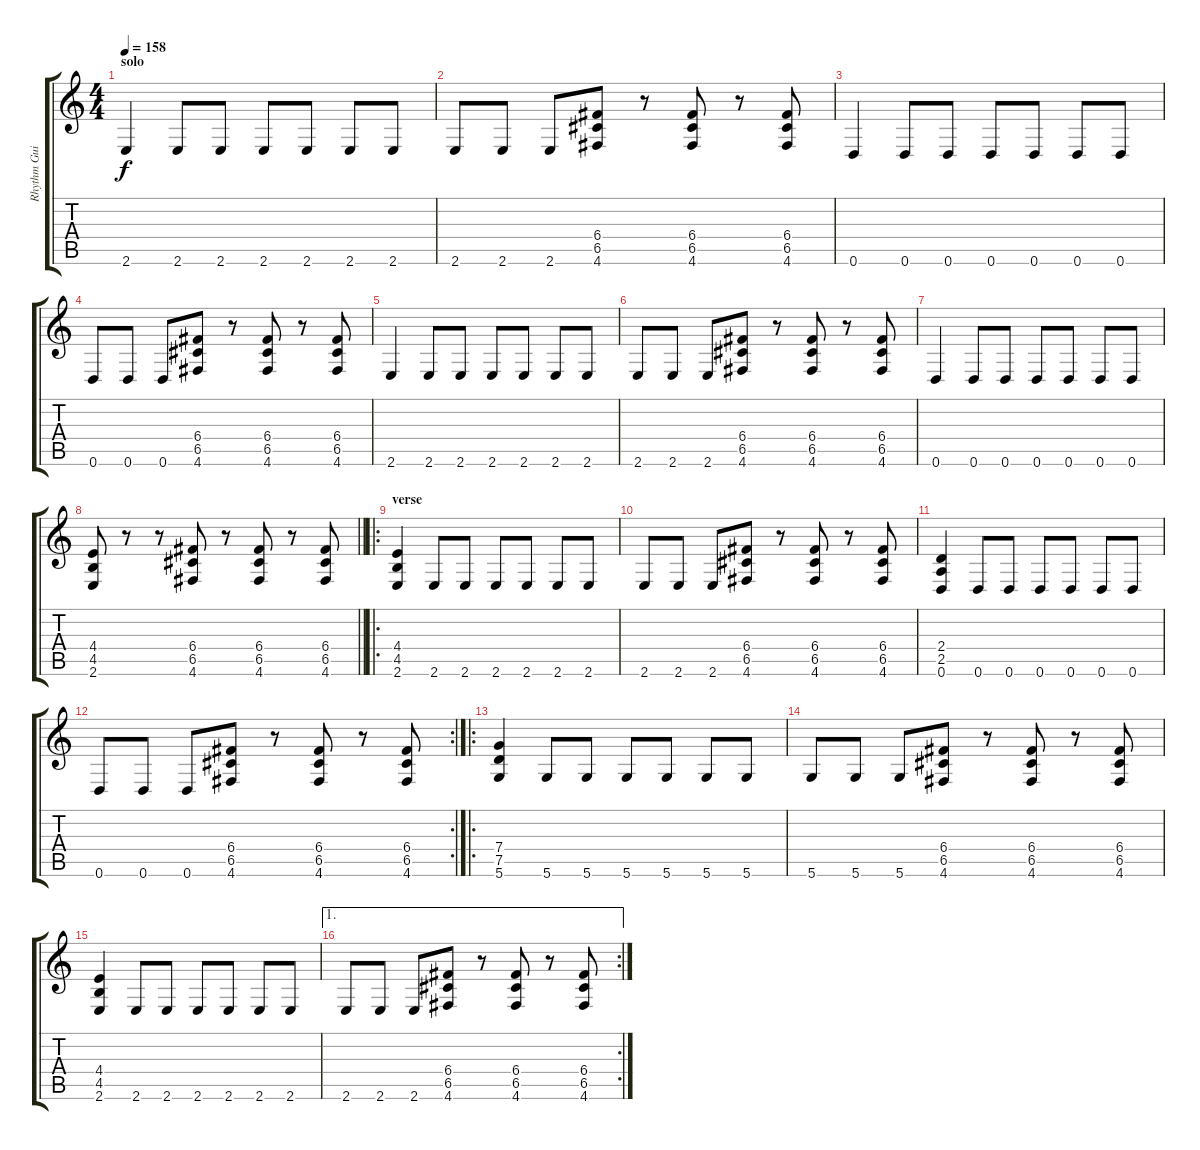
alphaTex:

\track ("Rhythm Guitar" "Rhythm Gui") {instrument distortionguitar}
\staff {score tabs}
\tuning (D4 A3 F3 C3 G2 D2) {hide}
\ts (4 4)
\section ("" "solo")
\tempo 158
\clef g2
\ks c
2.6.4{dy f instrument distortionguitar} 2.6.8 2.6.8 2.6.8 2.6.8 2.6.8 2.6.8 |
2.6.8 2.6.8 2.6.8 (6.4 6.5 4.6).8 r.8 (6.4 6.5 4.6).8 r.8 (6.4 6.5 4.6).8 |
0.6.4 0.6.8 0.6.8 0.6.8 0.6.8 0.6.8 0.6.8 |
0.6.8 0.6.8 0.6.8 (6.4 6.5 4.6).8 r.8 (6.4 6.5 4.6).8 r.8 (6.4 6.5 4.6).8 |
2.6.4 2.6.8 2.6.8 2.6.8 2.6.8 2.6.8 2.6.8 |
2.6.8 2.6.8 2.6.8 (6.4 6.5 4.6).8 r.8 (6.4 6.5 4.6).8 r.8 (6.4 6.5 4.6).8 |
0.6.4 0.6.8 0.6.8 0.6.8 0.6.8 0.6.8 0.6.8 |
\barLineRight lightlight
(4.4 4.5 2.6).8 r.8 r.8 (6.4 6.5 4.6).8 r.8 (6.4 6.5 4.6).8 r.8 (6.4 6.5 4.6).8 |
\ro
\section ("" "verse")
(4.4 4.5 2.6).4 2.6.8 2.6.8 2.6.8 2.6.8 2.6.8 2.6.8 |
2.6.8 2.6.8 2.6.8 (6.4 6.5 4.6).8 r.8 (6.4 6.5 4.6).8 r.8 (6.4 6.5 4.6).8 |
(2.4 2.5 0.6).4 0.6.8 0.6.8 0.6.8 0.6.8 0.6.8 0.6.8 |
\rc 2
0.6.8 0.6.8 0.6.8 (6.4 6.5 4.6).8 r.8 (6.4 6.5 4.6).8 r.8 (6.4 6.5 4.6).8 |
\ro
(7.4 7.5 5.6).4 5.6.8 5.6.8 5.6.8 5.6.8 5.6.8 5.6.8 |
5.6.8 5.6.8 5.6.8 (6.4 6.5 4.6).8 r.8 (6.4 6.5 4.6).8 r.8 (6.4 6.5 4.6).8 |
(4.4 4.5 2.6).4 2.6.8 2.6.8 2.6.8 2.6.8 2.6.8 2.6.8 |
\ae 1
\rc 2
2.6.8 2.6.8 2.6.8 (6.4 6.5 4.6).8 r.8 (6.4 6.5 4.6).8 r.8 (6.4 6.5 4.6).8
